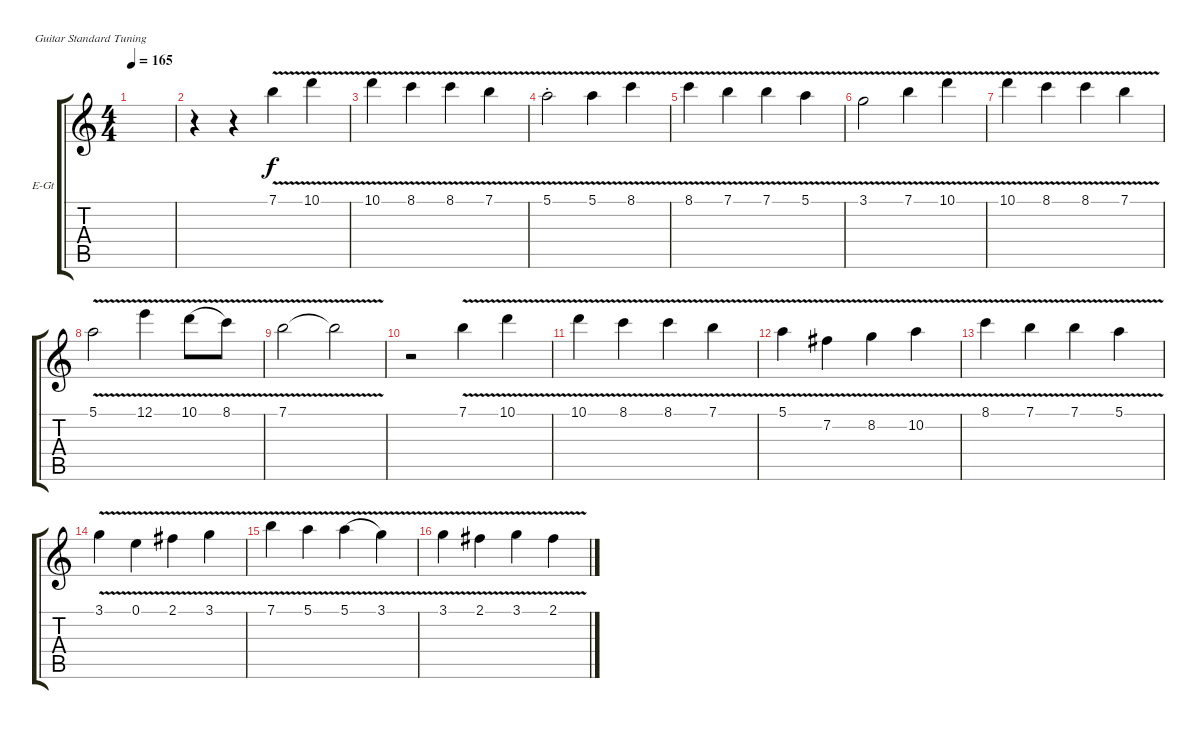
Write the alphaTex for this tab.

\bracketExtendMode groupsimilarinstruments
\firstSystemTrackNameOrientation horizontal
\otherSystemsTrackNameOrientation horizontal
\track ("Electric Guitar" "E-Gt") {instrument distortionguitar}
\staff {score tabs}
\tuning (E4 B3 G3 D3 A2 E2)
\ts (4 4)
\tempo 165
\clef g2
\scale
0.333333
\ks c
|
r.4 r.4 7.1{v}.4 10.1{v}.4 |
10.1{v}.4 8.1{v}.4 8.1{v}.4 7.1{v}.4 |
5.1{v st}.2 5.1{v}.4 8.1{v}.4 |
8.1{v}.4 7.1{v}.4 7.1{v}.4 5.1{v}.4 |
3.1{v}.2 7.1{v}.4 10.1{v}.4 |
10.1{v}.4 8.1{v}.4 8.1{v}.4 7.1{v}.4 |
5.1{v}.2 12.1{v}.4 10.1{v}.8{legatoorigin} 8.1{v}.8 |
7.1{v}.2 7.1{t}.2 |
r.2 7.1{v}.4 10.1{v}.4 |
10.1{v}.4 8.1{v}.4 8.1{v}.4 7.1{v}.4 |
5.1{v}.4 7.2{v}.4 8.2{v}.4 10.2{v}.4 |
8.1{v}.4 7.1{v}.4 7.1{v}.4 5.1{v}.4 |
3.1{v}.4 0.1{v}.4 2.1{v}.4 3.1{v}.4 |
7.1{v}.4 5.1{v}.4 5.1{v}.4{legatoorigin} 3.1{v}.4 |
3.1{v}.4 2.1{v}.4 3.1{v}.4 2.1{v}.4
